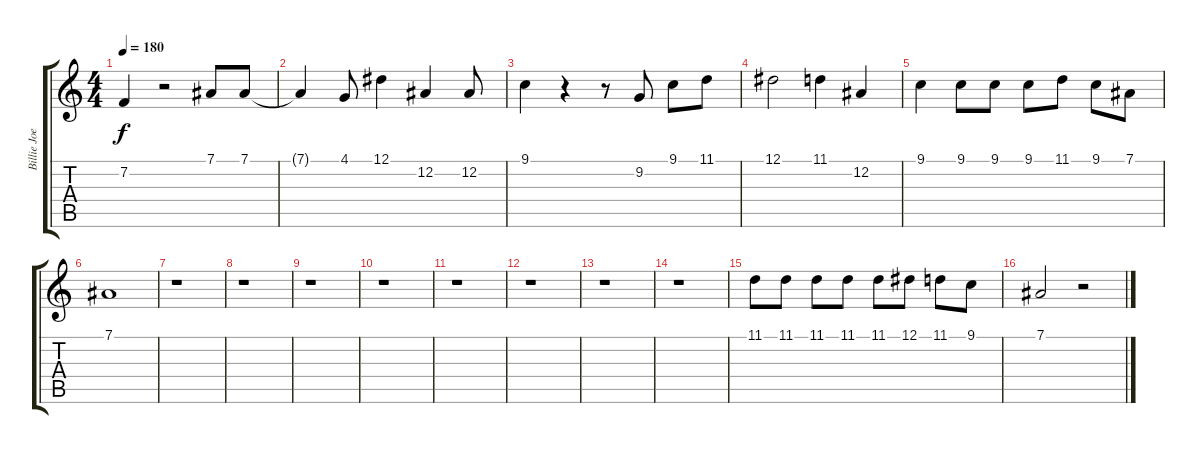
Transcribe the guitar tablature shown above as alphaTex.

\track ("Billie Joe (Vox)" "Billie Joe") {instrument drawbarorgan}
\staff {score tabs}
\tuning (Eb4 Bb3 Gb3 Db3 Ab2 Eb2) {hide}
\ts (4 4)
\tempo 180
\clef g2
\ks c
7.2{t}.4{dy f} r.2 7.1.8 7.1.8 |
7.1{t}.4 4.1.8 12.1.4 12.2.4 12.2.8 |
9.1.4 r.4 r.8 9.2.8 9.1.8 11.1.8 |
12.1.2 11.1.4 12.2.4 |
9.1.4 9.1.8 9.1.8 9.1.8 11.1.8 9.1.8 7.1.8 |
7.1.1 |
r.1 |
r.1 |
r.1 |
r.1 |
r.1 |
r.1 |
r.1 |
r.1 |
11.1.8 11.1.8 11.1.8 11.1.8 11.1.8 12.1.8 11.1.8 9.1.8 |
7.1.2 r.2
